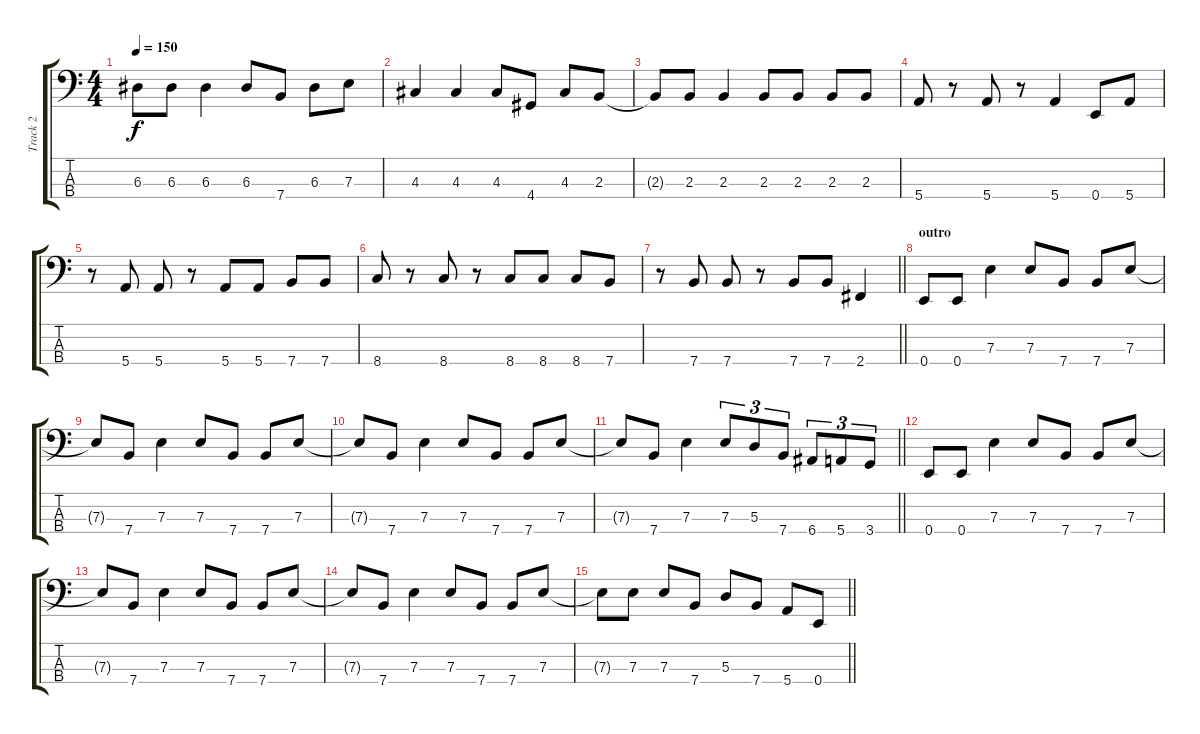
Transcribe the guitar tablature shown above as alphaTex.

\track ("Track 2" "Track 2") {instrument electricbassfinger}
\staff {score tabs}
\tuning (G2 D2 A1 E1) {hide}
\ts (4 4)
\tempo 150
\clef f4
\ks c
6.3{t}.8{dy f} 6.3.8 6.3.4 6.3.8 7.4.8 6.3.8 7.3.8 |
4.3.4 4.3.4 4.3.8 4.4.8 4.3.8 2.3.8 |
2.3{t}.8 2.3.8 2.3.4 2.3.8 2.3.8 2.3.8 2.3.8 |
5.4.8 r.8 5.4.8 r.8 5.4.4 0.4.8 5.4.8 |
r.8 5.4.8 5.4.8 r.8 5.4.8 5.4.8 7.4.8 7.4.8 |
8.4.8 r.8 8.4.8 r.8 8.4.8 8.4.8 8.4.8 7.4.8 |
\barLineRight lightlight
r.8 7.4.8 7.4.8 r.8 7.4.8 7.4.8 2.4.4 |
\section ("" "outro")
0.4.8 0.4.8 7.3.4 7.3.8 7.4.8 7.4.8 7.3.8 |
7.3{t}.8 7.4.8 7.3.4 7.3.8 7.4.8 7.4.8 7.3.8 |
7.3{t}.8 7.4.8 7.3.4 7.3.8 7.4.8 7.4.8 7.3.8 |
\barLineRight lightlight
7.3{t}.8 7.4.8 7.3.4 7.3.8{tu (3 2)} 5.3.8{tu (3 2)} 7.4.8{tu (3 2)} 6.4.8{tu (3 2)} 5.4.8{tu (3 2)} 3.4.8{tu (3 2)} |
0.4.8 0.4.8 7.3.4 7.3.8 7.4.8 7.4.8 7.3.8 |
7.3{t}.8 7.4.8 7.3.4 7.3.8 7.4.8 7.4.8 7.3.8 |
7.3{t}.8 7.4.8 7.3.4 7.3.8 7.4.8 7.4.8 7.3.8 |
\barLineRight lightlight
7.3{t}.8 7.3.8 7.3.8 7.4.8 5.3.8 7.4.8 5.4.8 0.4.8
